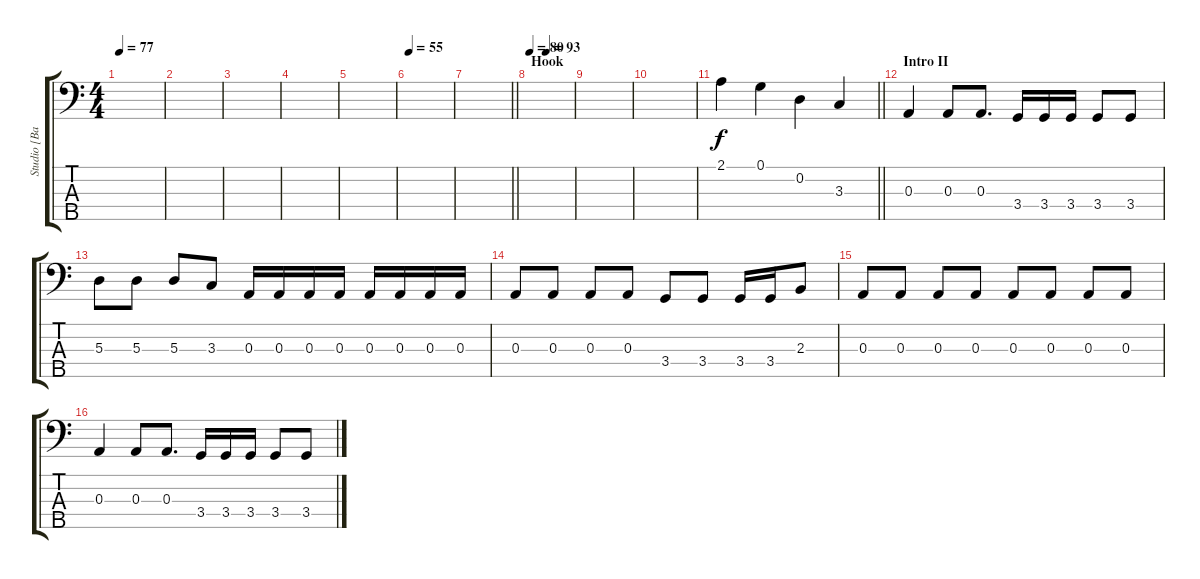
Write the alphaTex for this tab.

\track ("Studio [Bass]" "Studio [Ba") {instrument electricbasspick}
\staff {score tabs}
\tuning (G2 D2 A1 E1 B0) {hide}
\ts (4 4)
\tempo 77
\clef f4
\ks c
|
|
|
|
|
\tempo 55
|
\barLineRight lightlight
|
\section ("" "Hook")
\tempo 80
\tempo (93 0.375)
|
|
|
\barLineRight lightlight
2.1.4 0.1.4 0.2.4 3.3.4 |
\section ("" "Intro II")
0.3.4 0.3.8 0.3.8{d} 3.4.16 3.4.16 3.4.16 3.4.8 3.4.8 |
5.3.8 5.3.8 5.3.8 3.3.8 0.3.16 0.3.16 0.3.16 0.3.16 0.3.16 0.3.16 0.3.16 0.3.16 |
0.3.8 0.3.8 0.3.8 0.3.8 3.4.8 3.4.8 3.4.16 3.4.16 2.3.8 |
0.3.8 0.3.8 0.3.8 0.3.8 0.3.8 0.3.8 0.3.8 0.3.8 |
0.3.4 0.3.8 0.3.8{d} 3.4.16 3.4.16 3.4.16 3.4.8 3.4.8
